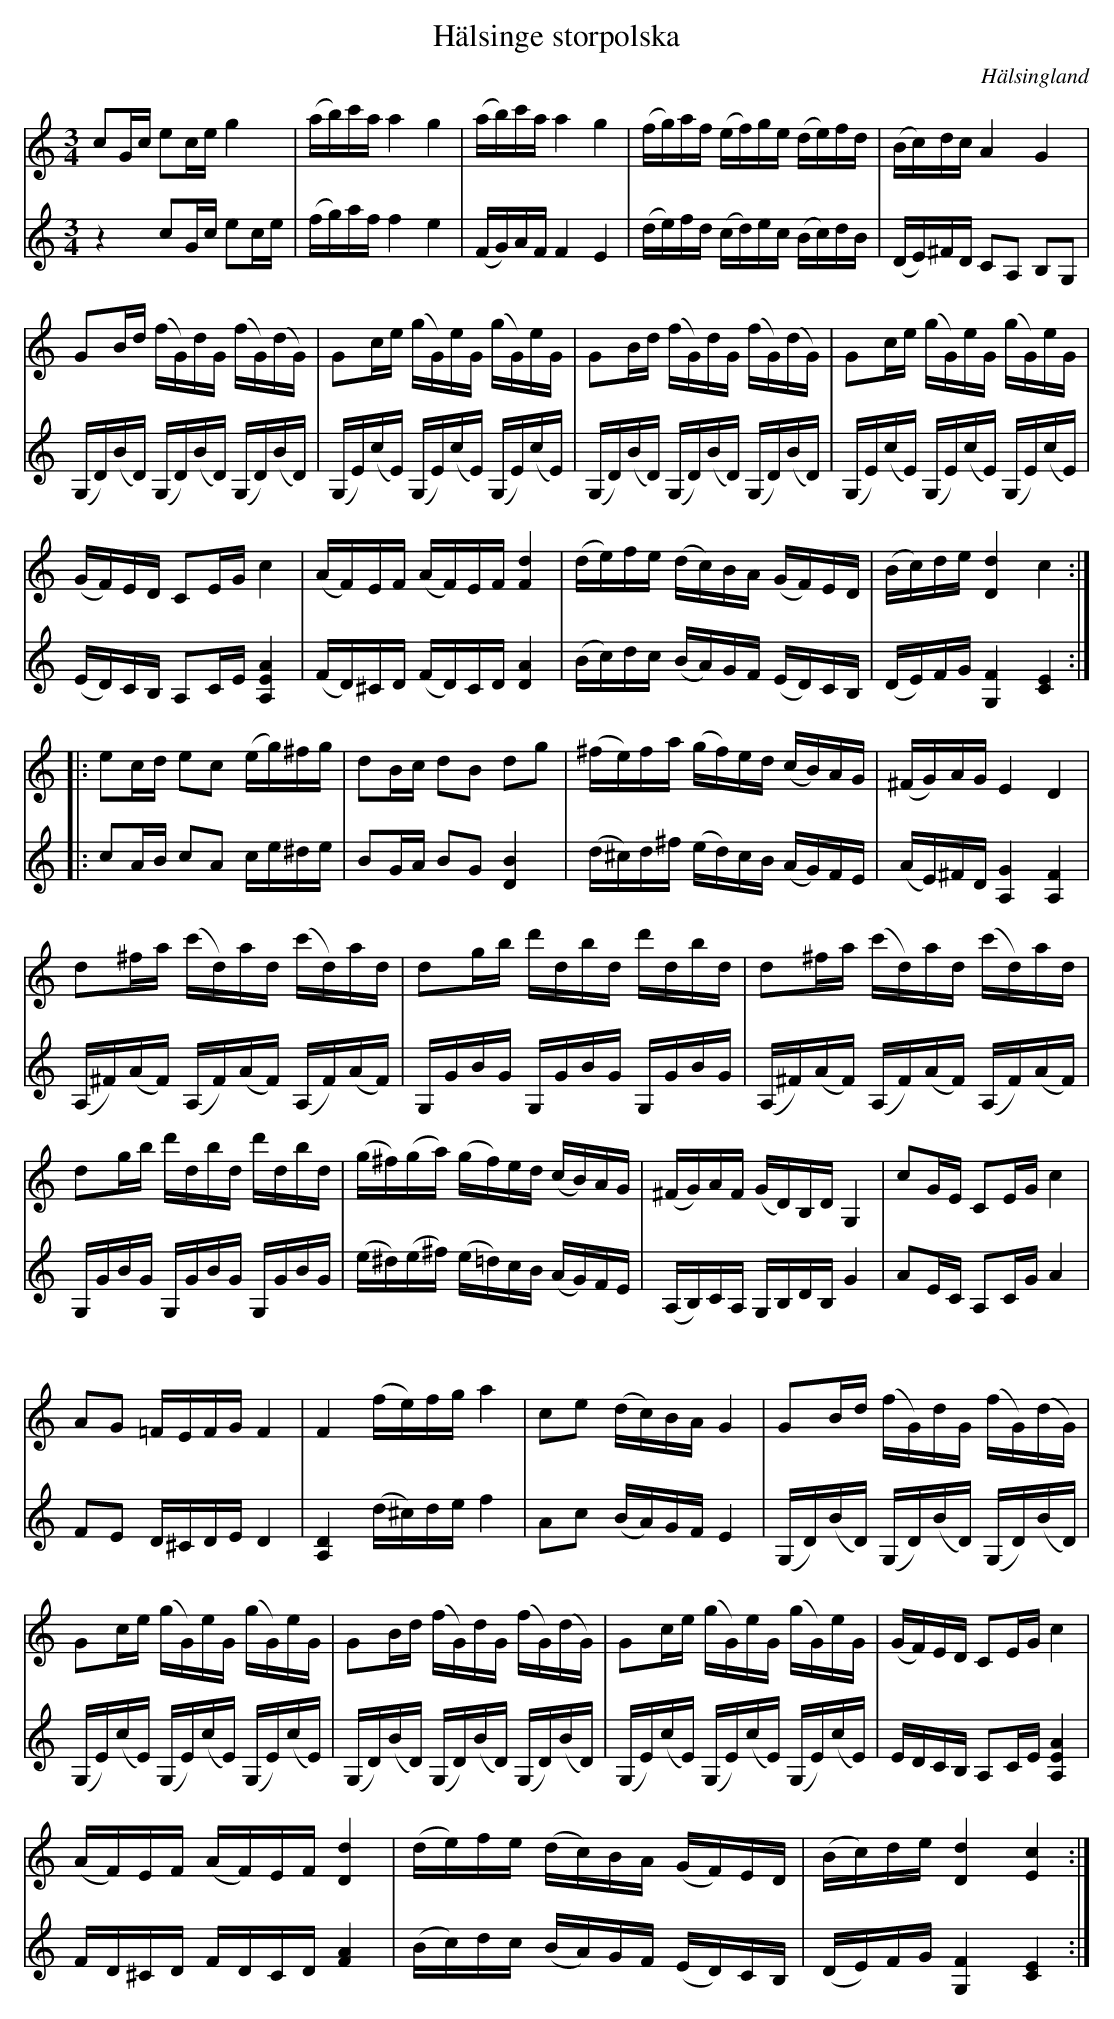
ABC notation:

X:1
T:Hälsinge storpolska
O:Hälsingland
L:1/16
M:3/4
K:C
V:1
c2Gc e2ce g4 | (ab)c'a a4 g4 | (ab)c'a a4 g4 | (fg)af (ef)ge (de)fd | (Bc)dc A4 G4 |
G2Bd (fG)dG (fG)(dG) | G2ce (gG)eG (gG)eG | G2Bd (fG)dG (fG)(dG) | G2ce (gG)eG (gG)eG |
(GF)ED C2EG c4 | (AF)EF (AF)EF [F4d4] | (de)fe (dc)BA (GF)ED | (Bc)de [d4D4] c4 :|
|: e2cd e2c2 (eg)^fg | d2Bc d2B2 d2g2 | (^fe)fa (gf)ed (cB)AG | (^FG)AG E4 D4 |
d2^fa (c'd)ad (c'd)ad | d2gb d'dbd d'dbd | d2^fa (c'd)ad (c'd)ad |
d2gb d'dbd d'dbd | (g^f)(ga) (gf)ed (cB)AG | (^FG)AF (GD)B,D G,4 | c2GE C2EG c4 |
A2G2 =FEFG F4 | F4 (fe)fg a4 | c2e2 (dc)BA G4 | G2Bd (fG)dG (fG)(dG) |
G2ce (gG)eG (gG)eG | G2Bd (fG)dG (fG)(dG) | G2ce (gG)eG (gG)eG | (GF)ED C2EG c4 |
(AF)EF (AF)EF [D4d4] | (de)fe (dc)BA (GF)ED | (Bc)de [d4D4] [E4c4] :|
V:2
z4 c2Gc e2ce | (fg)af f4 e4 | (FG)AF F4 E4 | (de)fd (cd)ec (Bc)dB | (DE)^FD C2A,2 B,2G,2 |
(G,D)(BD) (G,D)(BD) (G,D)(BD) | (G,E)(cE) (G,E)(cE) (G,E)(cE) | (G,D)(BD) (G,D)(BD) (G,D)(BD) | (G,E)(cE) (G,E)(cE) (G,E)(cE) |
(ED)CB, A,2CE [A,4E4A4] | (FD)^CD (FD)CD [A4D4] | (Bc)dc (BA)GF (ED)CB, | (DE)FG [G,4F4] [C4E4] :|
|: c2AB c2A2 ce^de | B2GA B2G2 [D4B4] | (d^c)d^f (ed)cB (AG)FE | (AE)^FD [A,4G4] [A,4F4] |
(A,^F)(AF) (A,F)(AF) (A,F)(AF) | G,GBG G,GBG G,GBG | (A,^F)(AF) (A,F)(AF) (A,F)(AF) |
G,GBG G,GBG G,GBG | (e^d)(e^f) (e=d)cB (AG)FE | (A,B,)CA, G,B,DB, G4 | A2EC A,2CG A4 |
F2E2 D^CDE D4 | [A,4D4] (d^c)de f4 | A2c2 (BA)GF E4 | (G,D)(BD) (G,D)(BD) (G,D)(BD) |
(G,E)(cE) (G,E)(cE) (G,E)(cE) | (G,D)(BD) (G,D)(BD) (G,D)(BD) | (G,E)(cE) (G,E)(cE) (G,E)(cE) |
EDCB, A,2CE [A,4E4A4] | FD^CD FDCD [F4A4] | (Bc)dc (BA)GF (ED)CB, | (DE)FG [F4G,4] [E4C4] :|
